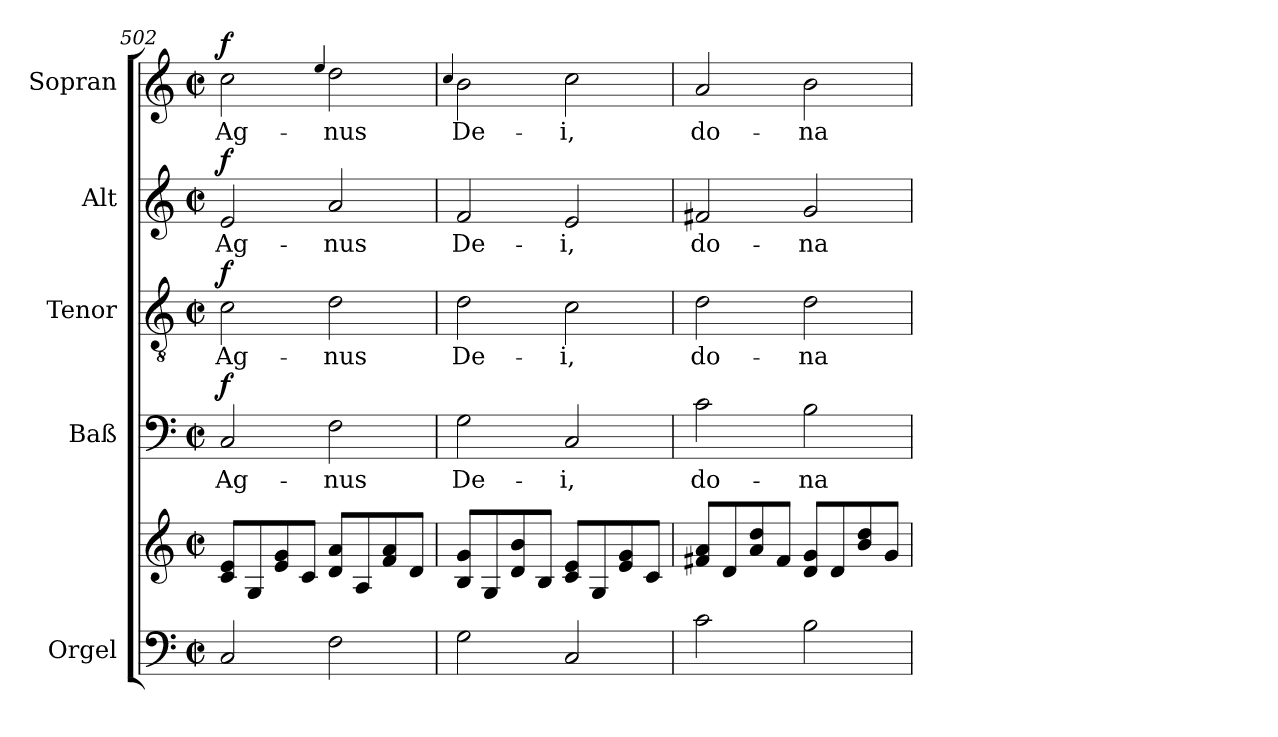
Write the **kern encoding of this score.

**kern	**kern	**kern	**text	**dynam	**kern	**text	**dynam	**kern	**text	**dynam	**kern	**text	**dynam
*part5	*part5	*part4	*part4	*part4	*part3	*part3	*part3	*part2	*part2	*part2	*part1	*part1	*part1
*staff6	*staff5	*staff4	*staff4	*staff4	*staff3	*staff3	*staff3	*staff2	*staff2	*staff2	*staff1	*staff1	*staff1
*I"Orgel	*	*I"Baß	*	*	*I"Tenor	*	*	*I"Alt	*	*	*I"Sopran	*	*
!!LO:LB:g=z
*clefF4	*clefG2	*clefF4	*	*	*clefGv2	*	*	*clefG2	*	*	*clefG2	*	*
*k[]	*k[]	*k[]	*	*	*k[]	*	*	*k[]	*	*	*k[]	*	*
*C:	*C:	*C:	*	*	*C:	*	*	*C:	*	*	*C:	*	*
*M2/2	*M2/2	*M2/2	*	*	*M2/2	*	*	*M2/2	*	*	*M2/2	*	*
*met(c|)	*met(c|)	*met(c|)	*	*	*met(c|)	*	*	*met(c|)	*	*	*met(c|)	*	*
=502	=502	=502	=502	=502	=502	=502	=502	=502	=502	=502	=502	=502	=502
!	!	!	!LO:LY:b	!LO:DY:a	!	!LO:LY:b	!LO:DY:a	!	!LO:LY:b	!LO:DY:a	!	!LO:LY:b	!LO:DY:a
2C/	8c/ 8e/L	2C/	Ag-	f	2c\	Ag-	f	2e/	Ag-	f	2cc\	Ag-	f
.	8G/	.	.	.	.	.	.	.	.	.	.	.	.
.	8e/ 8g/	.	.	.	.	.	.	.	.	.	.	.	.
.	8c/J	.	.	.	.	.	.	.	.	.	.	.	.
.	.	.	.	.	.	.	.	.	.	.	4qqee/	.	.
!	!	!	!LO:LY:b	!	!	!LO:LY:b	!	!	!LO:LY:b	!	!	!LO:LY:b	!
2F\	8d/ 8a/L	2F\	-nus	.	2d\	-nus	.	2a/	-nus	.	2dd\	-nus	.
.	8A/	.	.	.	.	.	.	.	.	.	.	.	.
.	8f/ 8a/	.	.	.	.	.	.	.	.	.	.	.	.
.	8d/J	.	.	.	.	.	.	.	.	.	.	.	.
=503	=503	=503	=503	=503	=503	=503	=503	=503	=503	=503	=503	=503	=503
.	.	.	.	.	.	.	.	.	.	.	4qqcc/	.	.
!	!	!	!LO:LY:b	!	!	!LO:LY:b	!	!	!LO:LY:b	!	!	!LO:LY:b	!
2G\	8B/ 8g/L	2G\	De-	.	2d\	De-	.	2f/	De-	.	2b\	De-	.
.	8G/	.	.	.	.	.	.	.	.	.	.	.	.
.	8d/ 8b/	.	.	.	.	.	.	.	.	.	.	.	.
.	8B/J	.	.	.	.	.	.	.	.	.	.	.	.
!	!	!	!LO:LY:b	!	!	!LO:LY:b	!	!	!LO:LY:b	!	!	!LO:LY:b	!
2C/	8c/ 8e/L	2C/	-i,	.	2c\	-i,	.	2e/	-i,	.	2cc\	-i,	.
.	8G/	.	.	.	.	.	.	.	.	.	.	.	.
.	8e/ 8g/	.	.	.	.	.	.	.	.	.	.	.	.
.	8c/J	.	.	.	.	.	.	.	.	.	.	.	.
=504	=504	=504	=504	=504	=504	=504	=504	=504	=504	=504	=504	=504	=504
!	!	!	!LO:LY:b	!	!	!LO:LY:b	!	!	!LO:LY:b	!	!	!LO:LY:b	!
2c\	8f#X/ 8a/L	2c\	do-	.	2d\	do-	.	2f#X/	do-	.	2a/	do-	.
.	8d/	.	.	.	.	.	.	.	.	.	.	.	.
.	8a/ 8dd/	.	.	.	.	.	.	.	.	.	.	.	.
.	8f#/J	.	.	.	.	.	.	.	.	.	.	.	.
!	!	!	!LO:LY:b	!	!	!LO:LY:b	!	!	!LO:LY:b	!	!	!LO:LY:b	!
2B\	8d/ 8g/L	2B\	-na	.	2d\	-na	.	2g/	-na	.	2b\	-na	.
.	8d/	.	.	.	.	.	.	.	.	.	.	.	.
.	8b/ 8dd/	.	.	.	.	.	.	.	.	.	.	.	.
.	8g/J	.	.	.	.	.	.	.	.	.	.	.	.
=	=	=	=	=	=	=	=	=	=	=	=	=	=
*-	*-	*-	*-	*-	*-	*-	*-	*-	*-	*-	*-	*-	*-
